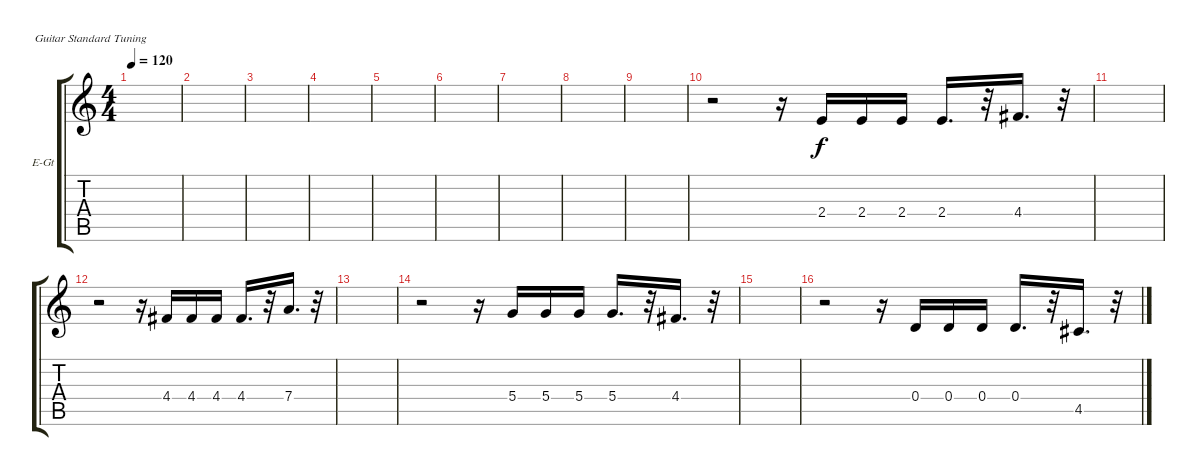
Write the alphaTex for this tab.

\defaultSystemsLayout 4
\bracketExtendMode groupsimilarinstruments
\firstSystemTrackNameOrientation horizontal
\otherSystemsTrackNameOrientation horizontal
\track ("Electric Guitar" "E-Gt") {instrument electricguitarclean}
\staff {score tabs}
\tuning (E4 B3 G3 D3 A2 E2)
\ts (4 4)
\tempo 120
\clef g2
\scale
0.333333
\ks c
|
\scale
0.333333 |
\scale
0.333333 |
\scale
0.333333 |
\scale
0.333333 |
\scale
0.333333 |
\scale
0.333333 |
\scale
0.333333 |
\scale
0.333333 |
\scale
0.333333 r.2 r.16 2.4.16{dy f} 2.4.16 2.4.16 2.4.16{d} r.32 4.4.16{d} r.32 |
\scale
0.333333 |
\scale
0.333333 r.2 r.16 4.4.16 4.4.16 4.4.16 4.4.16{d} r.32 7.4.16{d} r.32 |
\scale
0.333333 |
\scale
0.333333 r.2 r.16 5.4.16 5.4.16 5.4.16 5.4.16{d} r.32 4.4.16{d} r.32 |
\scale
0.333333 |
\scale
0.333333 r.2 r.16 0.4.16 0.4.16 0.4.16 0.4.16{d} r.32 4.5.16{d} r.32
